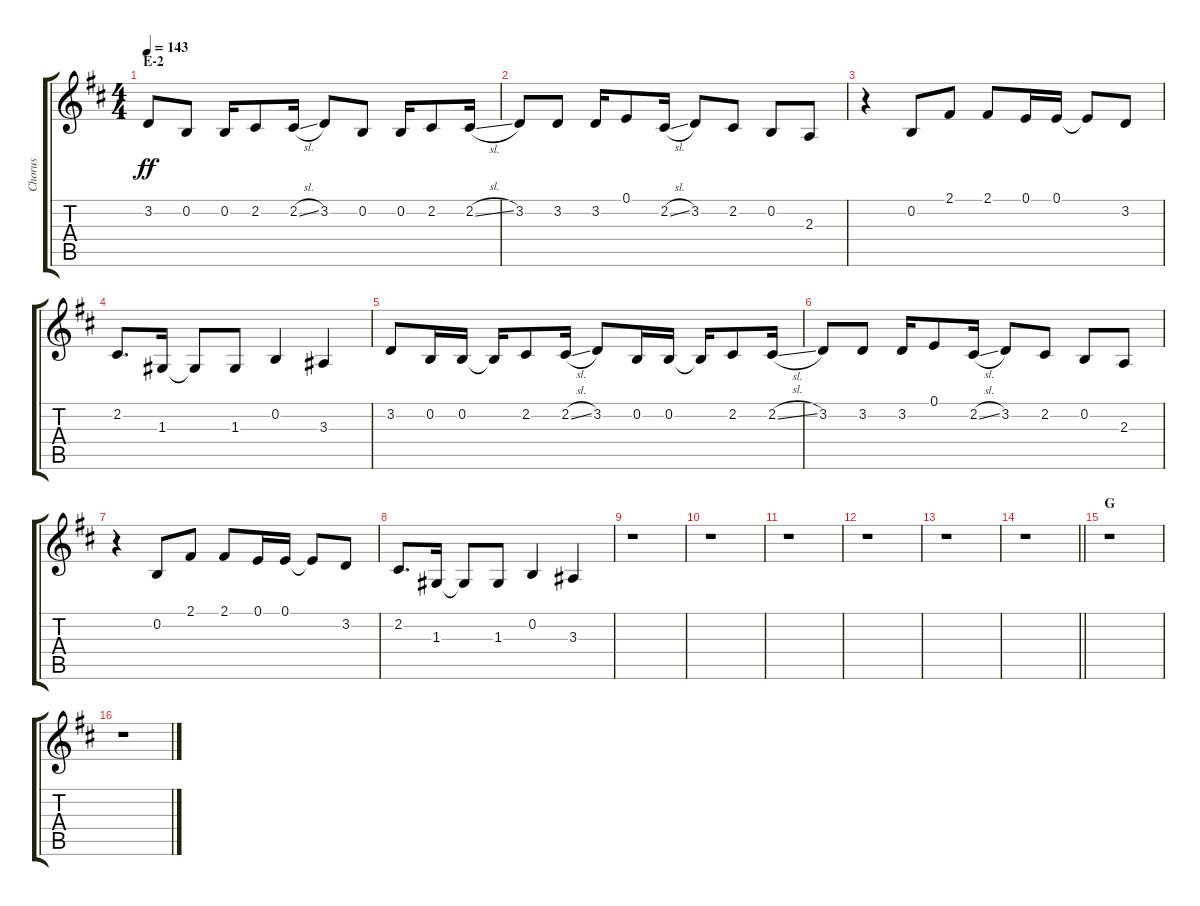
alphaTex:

\track ("Chorus" "Chorus") {instrument voiceoohs}
\staff {score tabs}
\tuning (E4 B3 G3 D3 A2 E2) {hide}
\ts (4 4)
\section ("" "E-2")
\tempo 143
\clef g2
\ks d
3.2.8{dy ff} 0.2.8 0.2.16 2.2.8 2.2{sl}.16 3.2.8 0.2.8 0.2.16 2.2.8 2.2{sl}.16 |
3.2.8 3.2.8 3.2.16 0.1.8 2.2{sl}.16 3.2.8 2.2.8 0.2.8 2.3.8 |
r.4 0.2.8 2.1.8 2.1.8 0.1.16 0.1.16 0.1{t}.8 3.2.8 |
2.2.8{d} 1.3.16 1.3{t}.8 1.3.8 0.2.4 3.3.4 |
3.2.8 0.2.16 0.2.16 0.2{t}.16 2.2.8 2.2{sl}.16 3.2.8 0.2.16 0.2.16 0.2{t}.16 2.2.8 2.2{sl}.16 |
3.2.8 3.2.8 3.2.16 0.1.8 2.2{sl}.16 3.2.8 2.2.8 0.2.8 2.3.8 |
r.4 0.2.8 2.1.8 2.1.8 0.1.16 0.1.16 0.1{t}.8 3.2.8 |
2.2.8{d} 1.3.16 1.3{t}.8 1.3.8 0.2.4 3.3.4 |
r.1 |
r.1 |
r.1 |
r.1 |
r.1 |
\barLineRight lightlight
r.1 |
\section ("" "G")
r.1 |
r.1
